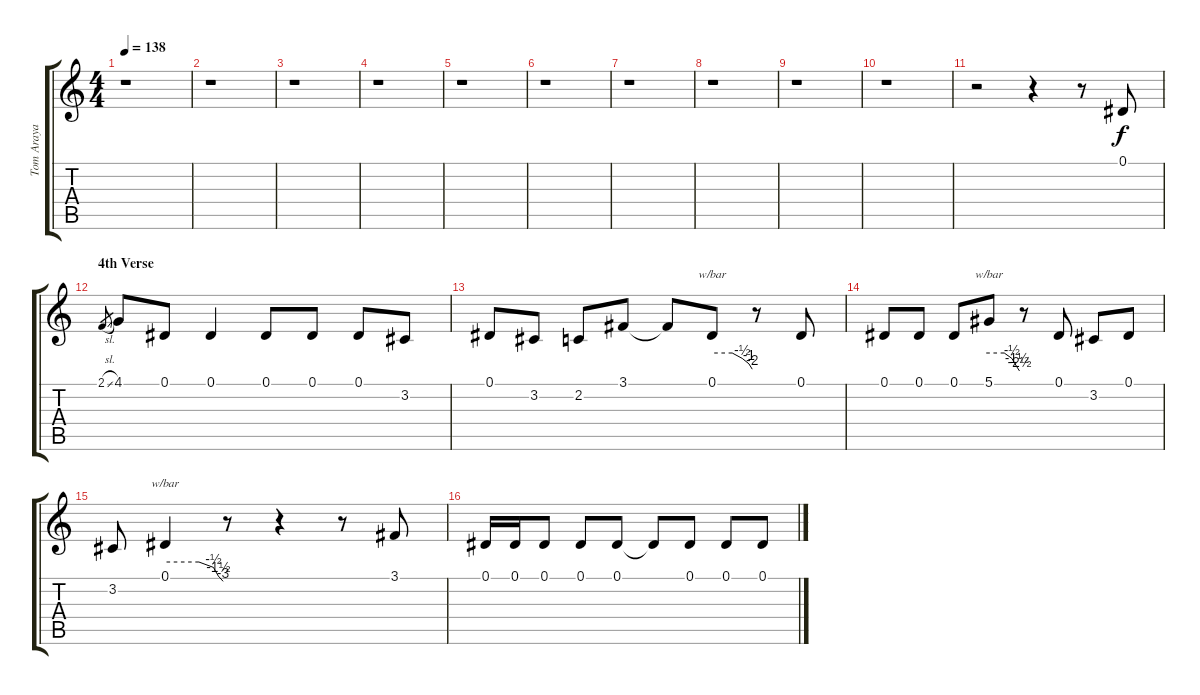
\track ("Tom Araya" "Tom Araya") {instrument clarinet}
\staff {score tabs}
\tuning (Eb4 Bb3 Gb3 Db3 Ab2 Eb2) {hide}
\ts (4 4)
\tempo 138
\clef g2
\ks c
r.1{dy ff} |
r.1 |
r.1 |
r.1 |
r.1 |
r.1 |
r.1 |
r.1 |
r.1 |
r.1 |
r.2 r.4 r.8 0.1.8{dy f} |
\section ("" "4th Verse")
2.1{sl}.8{gr} 4.1.8 0.1.8 0.1.4 0.1.8 0.1.8 0.1.8 3.2.8 |
0.1.8 3.2.8 2.2.8 3.1.8 3.1{t}.8 0.1.8{tbe (custom default 0 0 30 0 45 -2 55 -4 60 -8)} r.8 0.1.8 |
0.1.8 0.1.8 0.1.8 5.1.8{tbe (custom default 0 0 30 0 45 -2 55 -6 60 -10)} r.8 0.1.8 3.2.8 0.1.8 |
3.2.8 0.1.4{tbe (custom default 0 0 35 0 50 -2 55 -6 60 -12)} r.8 r.4 r.8 3.1.8 |
0.1.16 0.1.16 0.1.8 0.1.8 0.1.8 0.1{t}.8 0.1.8 0.1.8 0.1.8
